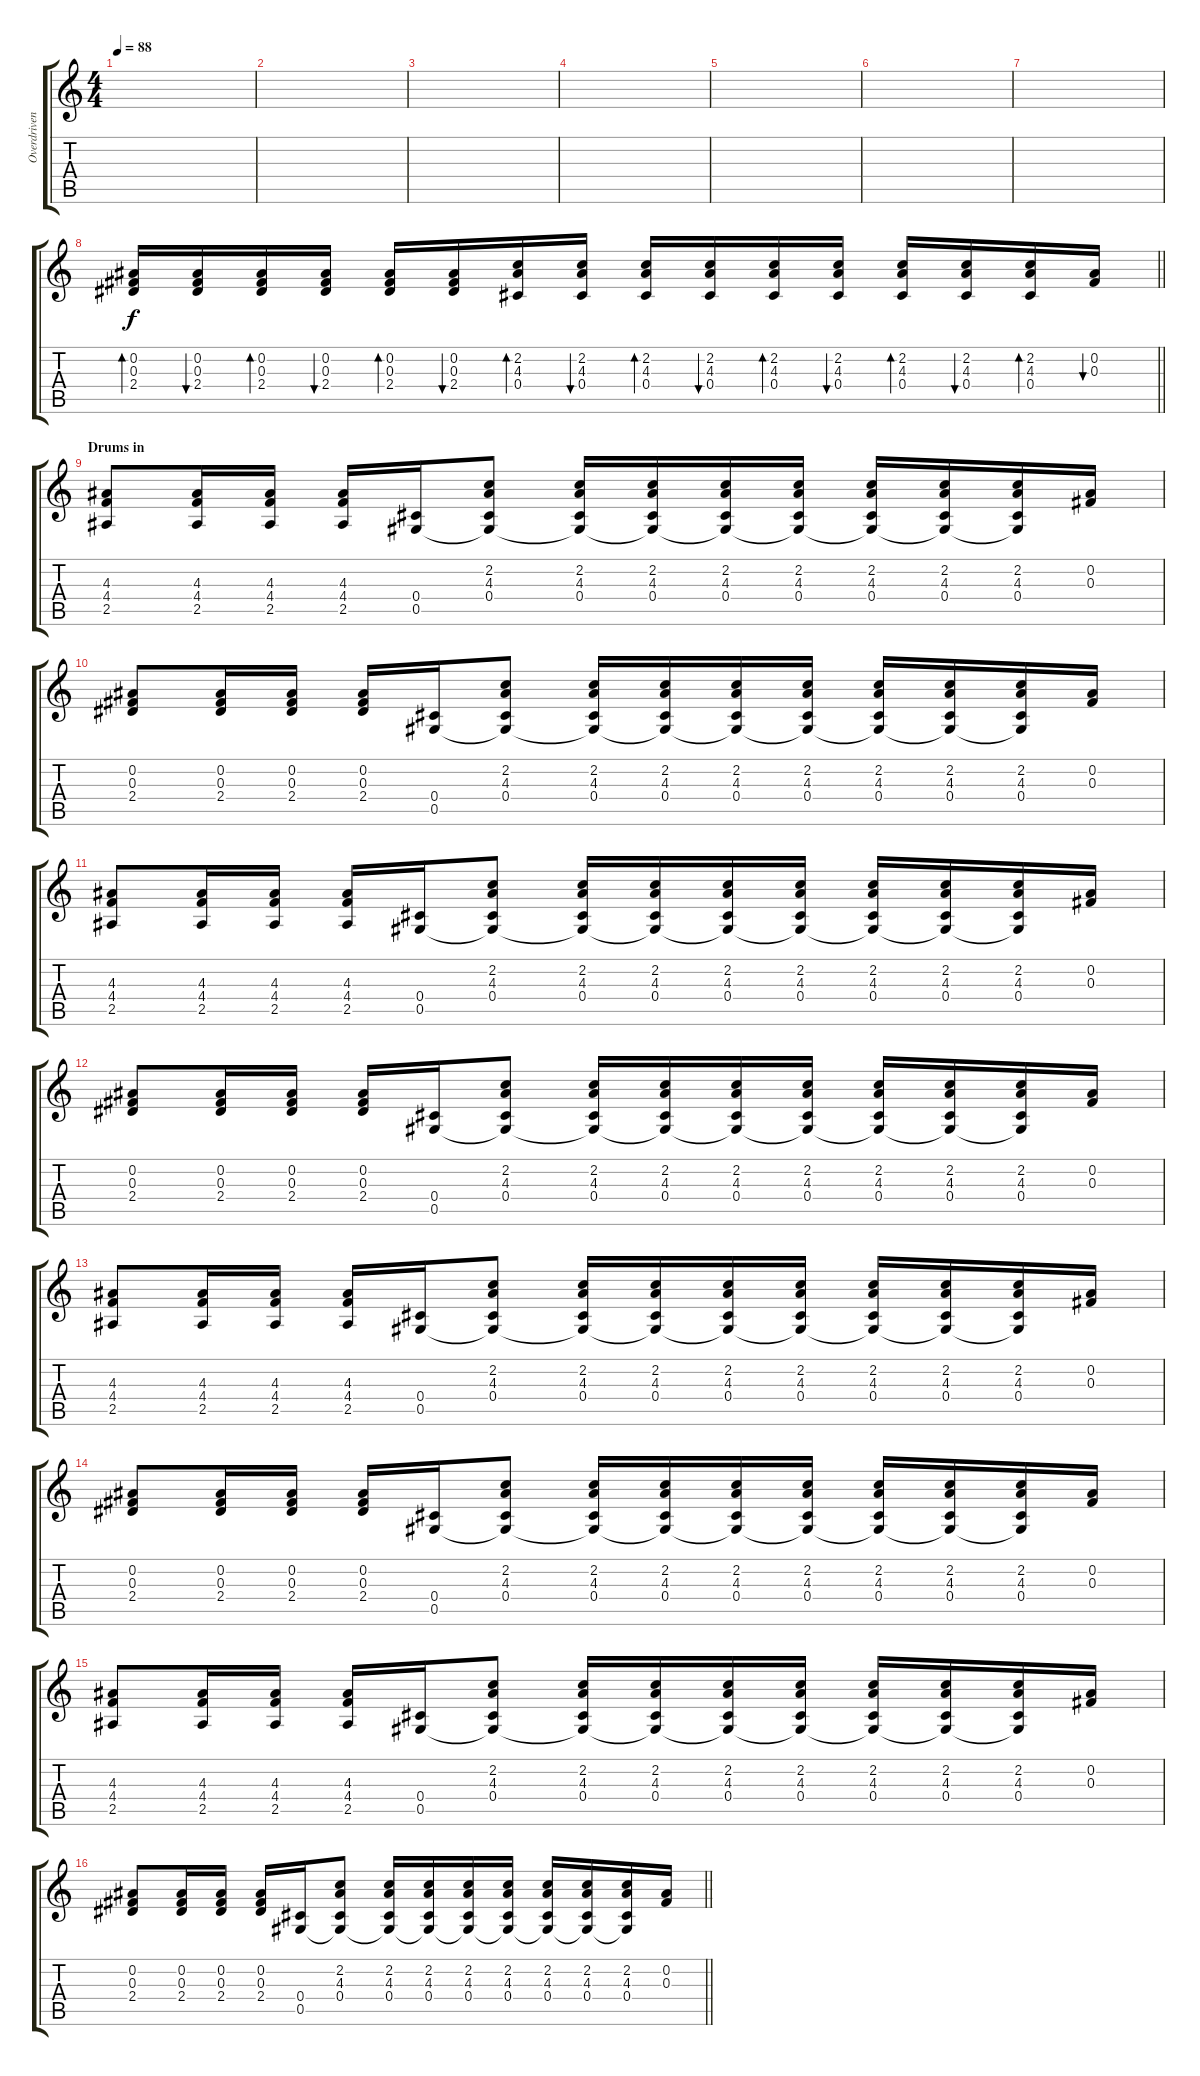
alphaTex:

\track ("Overdriven Guitar R" "Overdriven") {instrument overdrivenguitar}
\staff {score tabs}
\tuning (Eb4 Bb3 Gb3 Db3 Ab2 Db2) {hide}
\ts (4 4)
\tempo 88
\clef g2
\ks c
|
|
|
|
|
|
|
\barLineRight lightlight
(0.2 0.3 2.4).16{bd 30 volume 8} (0.2 0.3 2.4).16{bu 60} (0.2 0.3 2.4).16{bd 30} (0.2 0.3 2.4).16{bu 30} (0.2 0.3 2.4).16{bd 30} (0.2 0.3 2.4).16{bu 60} (2.2 4.3 0.4).16{bd 30} (2.2 4.3 0.4).16{bu 60} (2.2 4.3 0.4).16{bd 30} (2.2 4.3 0.4).16{bu 30} (2.2 4.3 0.4).16{bd 30} (2.2 4.3 0.4).16{bu 30} (2.2 4.3 0.4).16{bd 30} (2.2 4.3 0.4).16{bu 30} (2.2 4.3 0.4).16{bd 30} (0.2 0.3).16{bu 30} |
\section ("" "Drums in")
(4.3 4.4 2.5).8 (4.3 4.4 2.5).16 (4.3 4.4 2.5).16 (4.3 4.4 2.5).16 (0.4 0.5).16 (2.2 4.3 0.4 0.5{t}).8 (2.2 4.3 0.4 0.5{t}).16 (2.2 4.3 0.4 0.5{t}).16 (2.2 4.3 0.4 0.5{t}).16 (2.2 4.3 0.4 0.5{t}).16 (2.2 4.3 0.4 0.5{t}).16 (2.2 4.3 0.4 0.5{t}).16 (2.2 4.3 0.4 0.5{t}).16 (0.2 0.3).16 |
(0.2 0.3 2.4).8 (0.2 0.3 2.4).16 (0.2 0.3 2.4).16 (0.2 0.3 2.4).16 (0.4 0.5).16 (2.2 4.3 0.4 0.5{t}).8 (2.2 4.3 0.4 0.5{t}).16 (2.2 4.3 0.4 0.5{t}).16 (2.2 4.3 0.4 0.5{t}).16 (2.2 4.3 0.4 0.5{t}).16 (2.2 4.3 0.4 0.5{t}).16 (2.2 4.3 0.4 0.5{t}).16 (2.2 4.3 0.4 0.5{t}).16 (0.2 0.3).16 |
(4.3 4.4 2.5).8 (4.3 4.4 2.5).16 (4.3 4.4 2.5).16 (4.3 4.4 2.5).16 (0.4 0.5).16 (2.2 4.3 0.4 0.5{t}).8 (2.2 4.3 0.4 0.5{t}).16 (2.2 4.3 0.4 0.5{t}).16 (2.2 4.3 0.4 0.5{t}).16 (2.2 4.3 0.4 0.5{t}).16 (2.2 4.3 0.4 0.5{t}).16 (2.2 4.3 0.4 0.5{t}).16 (2.2 4.3 0.4 0.5{t}).16 (0.2 0.3).16 |
(0.2 0.3 2.4).8 (0.2 0.3 2.4).16 (0.2 0.3 2.4).16 (0.2 0.3 2.4).16 (0.4 0.5).16 (2.2 4.3 0.4 0.5{t}).8 (2.2 4.3 0.4 0.5{t}).16 (2.2 4.3 0.4 0.5{t}).16 (2.2 4.3 0.4 0.5{t}).16 (2.2 4.3 0.4 0.5{t}).16 (2.2 4.3 0.4 0.5{t}).16 (2.2 4.3 0.4 0.5{t}).16 (2.2 4.3 0.4 0.5{t}).16 (0.2 0.3).16 |
(4.3 4.4 2.5).8 (4.3 4.4 2.5).16 (4.3 4.4 2.5).16 (4.3 4.4 2.5).16 (0.4 0.5).16 (2.2 4.3 0.4 0.5{t}).8 (2.2 4.3 0.4 0.5{t}).16 (2.2 4.3 0.4 0.5{t}).16 (2.2 4.3 0.4 0.5{t}).16 (2.2 4.3 0.4 0.5{t}).16 (2.2 4.3 0.4 0.5{t}).16 (2.2 4.3 0.4 0.5{t}).16 (2.2 4.3 0.4 0.5{t}).16 (0.2 0.3).16 |
(0.2 0.3 2.4).8 (0.2 0.3 2.4).16 (0.2 0.3 2.4).16 (0.2 0.3 2.4).16 (0.4 0.5).16 (2.2 4.3 0.4 0.5{t}).8 (2.2 4.3 0.4 0.5{t}).16 (2.2 4.3 0.4 0.5{t}).16 (2.2 4.3 0.4 0.5{t}).16 (2.2 4.3 0.4 0.5{t}).16 (2.2 4.3 0.4 0.5{t}).16 (2.2 4.3 0.4 0.5{t}).16 (2.2 4.3 0.4 0.5{t}).16 (0.2 0.3).16 |
(4.3 4.4 2.5).8 (4.3 4.4 2.5).16 (4.3 4.4 2.5).16 (4.3 4.4 2.5).16 (0.4 0.5).16 (2.2 4.3 0.4 0.5{t}).8 (2.2 4.3 0.4 0.5{t}).16 (2.2 4.3 0.4 0.5{t}).16 (2.2 4.3 0.4 0.5{t}).16 (2.2 4.3 0.4 0.5{t}).16 (2.2 4.3 0.4 0.5{t}).16 (2.2 4.3 0.4 0.5{t}).16 (2.2 4.3 0.4 0.5{t}).16 (0.2 0.3).16 |
\barLineRight lightlight
(0.2 0.3 2.4).8 (0.2 0.3 2.4).16 (0.2 0.3 2.4).16 (0.2 0.3 2.4).16 (0.4 0.5).16 (2.2 4.3 0.4 0.5{t}).8 (2.2 4.3 0.4 0.5{t}).16 (2.2 4.3 0.4 0.5{t}).16 (2.2 4.3 0.4 0.5{t}).16 (2.2 4.3 0.4 0.5{t}).16 (2.2 4.3 0.4 0.5{t}).16 (2.2 4.3 0.4 0.5{t}).16 (2.2 4.3 0.4 0.5{t}).16 (0.2 0.3).16
